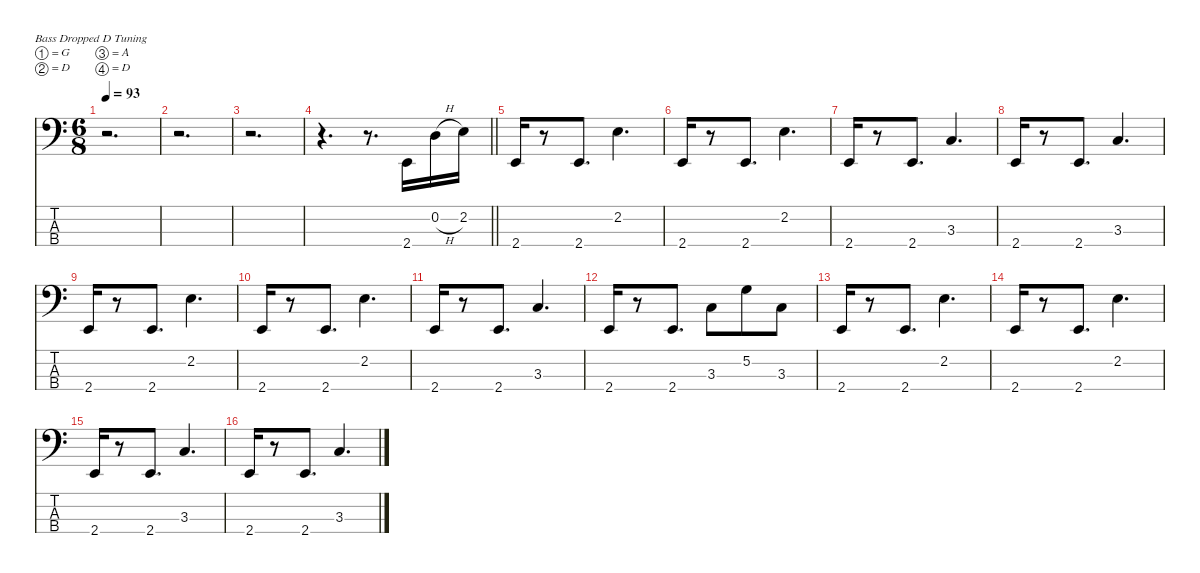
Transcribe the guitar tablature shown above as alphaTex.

\defaultSystemsLayout 4
\hideDynamics
\bracketExtendMode nobrackets
\singleTrackTrackNamePolicy hidden
\multiTrackTrackNamePolicy hidden
\firstSystemTrackNameMode fullname
\firstSystemTrackNameOrientation horizontal
\otherSystemsTrackNameOrientation horizontal
\track ("Bass [Martin Mendez]" "el.bs.") {defaultSystemsLayout 4 instrument electricbassfinger}
\staff {score tabs}
\tuning (G2 D2 A1 D1)
\ts (6 8)
\tempo 93
\clef f4
\ks c
r.2{d dy mf beam Down} |
r.2{d beam Down} |
r.2{d beam Down} |
\barLineRight lightlight
r.4{d beam Down} r.8{d beam Down} 2.4.16{beam Up} 0.2{h}.16{beam Up} 2.2.16{beam Up} |
2.4.16{beam Up} r.8{beam Up} 2.4.8{d beam Up} 2.2.4{d beam Down} |
2.4.16{beam Up} r.8{beam Up} 2.4.8{d beam Up} 2.2.4{d beam Down} |
2.4.16{beam Up} r.8{beam Up} 2.4.8{d beam Up} 3.3.4{d beam Up} |
2.4.16{beam Up} r.8{beam Up} 2.4.8{d beam Up} 3.3.4{d beam Up} |
2.4.16{beam Up} r.8{beam Up} 2.4.8{d beam Up} 2.2.4{d beam Down} |
2.4.16{beam Up} r.8{beam Up} 2.4.8{d beam Up} 2.2.4{d beam Down} |
2.4.16{beam Up} r.8{beam Up} 2.4.8{d beam Up} 3.3.4{d beam Up} |
2.4.16{beam Up} r.8{beam Up} 2.4.8{d beam Up} 3.3.8{beam Down} 5.2.8{beam Down} 3.3.8{beam Down} |
2.4.16{beam Up} r.8{beam Up} 2.4.8{d beam Up} 2.2.4{d beam Down} |
2.4.16{beam Up} r.8{beam Up} 2.4.8{d beam Up} 2.2.4{d beam Down} |
2.4.16{beam Up} r.8{beam Up} 2.4.8{d beam Up} 3.3.4{d beam Up} |
2.4.16{beam Up} r.8{beam Up} 2.4.8{d beam Up} 3.3.4{d beam Up}
